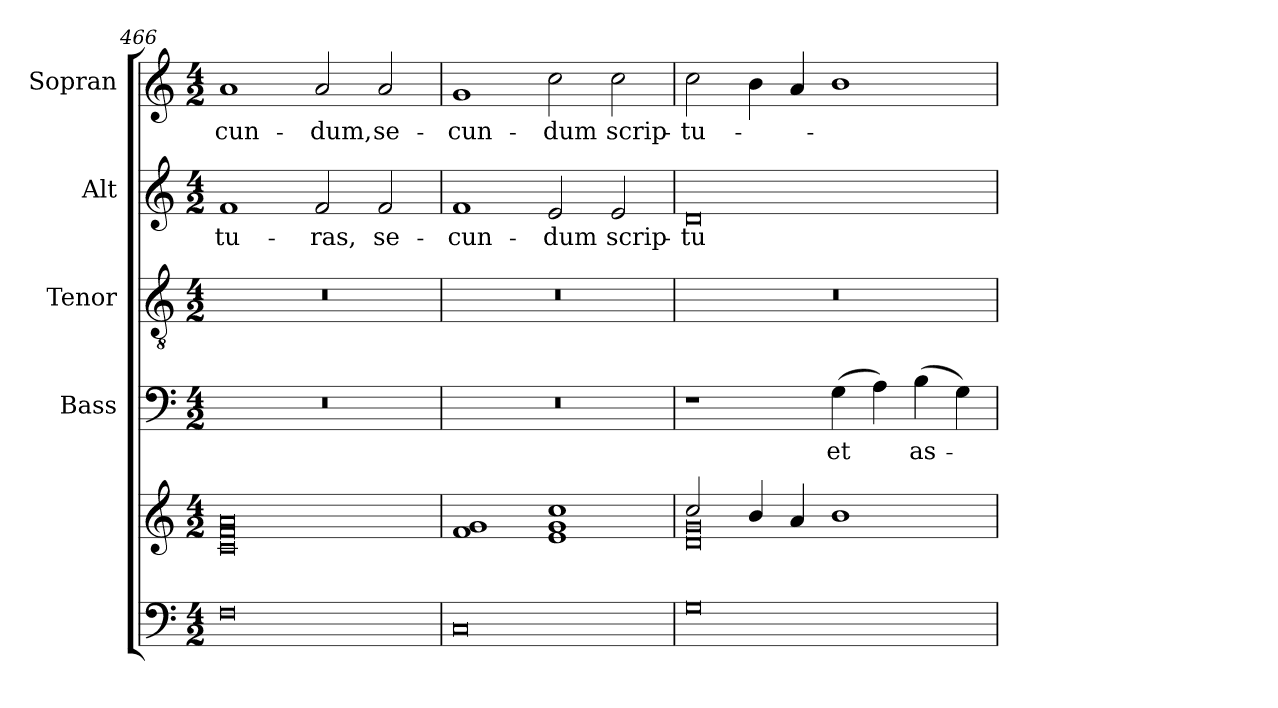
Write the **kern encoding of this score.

**kern	**kern	**kern	**text	**kern	**kern	**text	**kern	**text
*part5	*part5	*part4	*part4	*part3	*part2	*part2	*part1	*part1
*staff6	*staff5	*staff4	*staff4	*staff3	*staff2	*staff2	*staff1	*staff1
*	*	*I"Bass	*	*I"Tenor	*I"Alt	*	*I"Sopran	*
*	*	*I'B.	*	*I'T.	*I'A.	*	*I'S.	*
*clefF4	*clefG2	*clefF4	*	*clefGv2	*clefG2	*	*clefG2	*
*k[]	*k[]	*k[]	*	*k[]	*k[]	*	*k[]	*
*C:	*C:	*C:	*	*C:	*C:	*	*C:	*
*M4/2	*M4/2	*M4/2	*	*M4/2	*M4/2	*	*M4/2	*
=466	=466	=466	=466	=466	=466	=466	=466	=466
!	!	!	!	!	!	!LO:LY:b	!	!LO:LY:b
0F	0c 0f 0a	0r	.	0r	1f	-tu-	1a	-cun-
!	!	!	!	!	!	!LO:LY:b	!	!LO:LY:b
.	.	.	.	.	2f/	-ras,	2a/	-dum,
!	!	!	!	!	!	!LO:LY:b	!	!LO:LY:b
.	.	.	.	.	2f/	se-	2a/	se-
=467	=467	=467	=467	=467	=467	=467	=467	=467
!	!	!	!	!	!	!LO:LY:b	!	!LO:LY:b
0C	1f 1g	0r	.	0r	1f	-cun-	1g	-cun-
!	!	!	!	!	!	!LO:LY:b	!	!LO:LY:b
.	1e 1g 1cc	.	.	.	2e/	-dum	2cc\	-dum
!	!	!	!	!	!	!LO:LY:b	!	!LO:LY:b
.	.	.	.	.	2e/	scrip-	2cc\	scrip-
=468	=468	=468	=468	=468	=468	=468	=468	=468
*	*^	*	*	*	*	*	*	*
!	!	!	!	!	!	!	!LO:LY:b	!	!LO:LY:b
0G	2cc/	0d 0g	1r	.	0r	0d	-tu-	2cc\	-tu-
.	4b/	.	.	.	.	.	.	4b\	.
.	4a/	.	.	.	.	.	.	4a/	.
!	!	!	!	!LO:LY:b	!	!	!	!	!
.	1b	.	(>4G\	et	.	.	.	1b	.
.	.	.	4A\)	.	.	.	.	.	.
!	!	!	!	!LO:LY:b	!	!	!	!	!
.	.	.	(>4B\	as-	.	.	.	.	.
.	.	.	4G\)	.	.	.	.	.	.
*	*v	*v	*	*	*	*	*	*	*
=	=	=	=	=	=	=	=	=
*-	*-	*-	*-	*-	*-	*-	*-	*-
